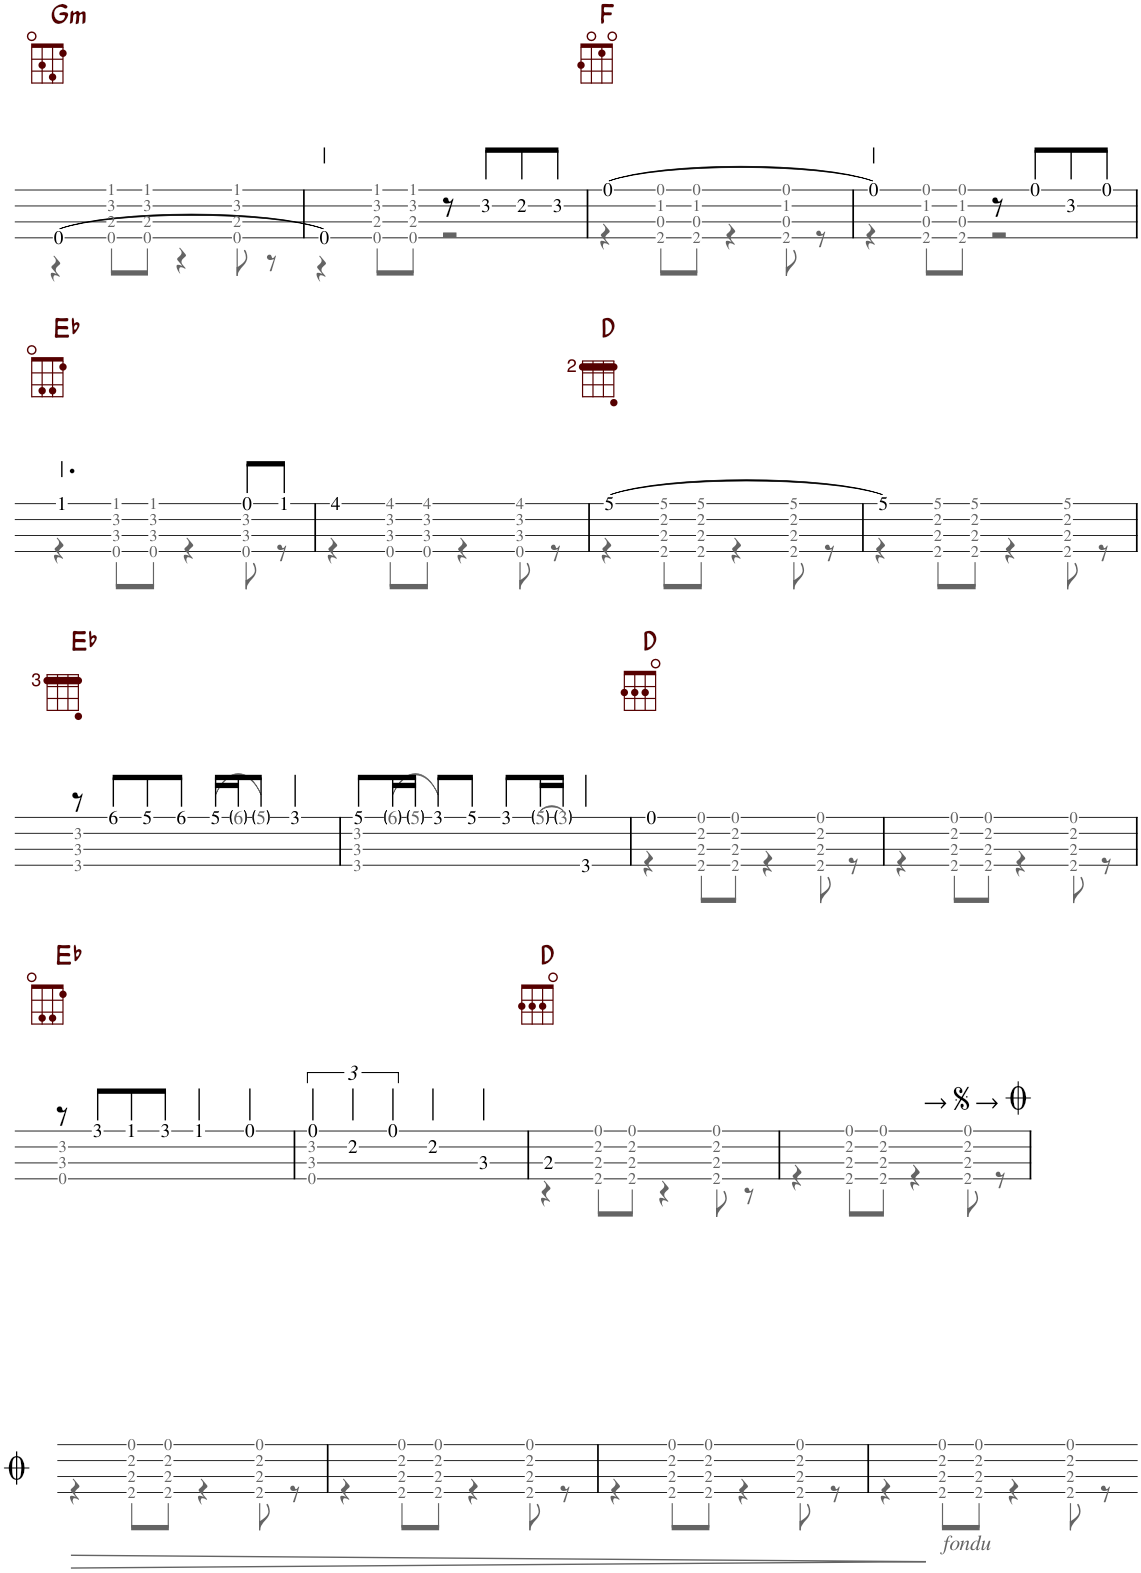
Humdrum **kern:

**kern	**dynam	**harte
*part1	*part1	*part1
*staff1	*staff1	*
*I"Ukulélé [Tablature]	*	*
!!LO:PB:g=z
*Trd-1c-2	*	*
*k[b-e-]	*	*
*M4/4	*	*
=20	=20	=20
*^	*	*
!	!	!	!LO:H:kt=m
[1g	4r	.	G:min
.	8g!i\ 8d!i\ 8g!i\ 8b-!i\L	.	.
.	8g!i\ 8d!i\ 8g!i\ 8b-!i\J	.	.
.	4r	.	.
.	8g!i\ 8d!i\ 8g!i\ 8b-!i\	.	.
.	8r	.	.
=21	=21	=21	=21
2g/]	4r	.	.
.	8g!i\ 8d!i\ 8g!i\ 8b-!i\L	.	.
.	8g!i\ 8d!i\ 8g!i\ 8b-!i\J	.	.
8r	2r	.	.
8g/L	.	.	.
8f#X/	.	.	.
8g/J	.	.	.
=22	=22	=22	=22
[1a	4r	.	F:maj
.	8a!i\ 8c!i\ 8f!i\ 8a!i\L	.	.
.	8a!i\ 8c!i\ 8f!i\ 8a!i\J	.	.
.	4r	.	.
.	8a!i\ 8c!i\ 8f!i\ 8a!i\	.	.
.	8r	.	.
=23	=23	=23	=23
2a/]	4r	.	.
.	8a!i\ 8c!i\ 8f!i\ 8a!i\L	.	.
.	8a!i\ 8c!i\ 8f!i\ 8a!i\J	.	.
8r	2r	.	.
8a/L	.	.	.
8g/	.	.	.
8a/J	.	.	.
!!LO:LB:g=z	!!
=24	=24	=24	=24
2.b-/	4r	.	Eb:maj
.	8g!i\ 8e-!i\ 8g!i\ 8b-!i\L	.	.
.	8g!i\ 8e-!i\ 8g!i\ 8b-!i\J	.	.
.	4r	.	.
8a/L	8g!i\ 8e-!i\ 8g!i\	.	.
8b-/J	8r	.	.
=25	=25	=25	=25
1cc#X	4r	.	.
.	8g!i\ 8e-!i\ 8g!i\ 8cc#!i\L	.	.
.	8g!i\ 8e-!i\ 8g!i\ 8cc#!i\J	.	.
.	4r	.	.
.	8g!i\ 8e-!i\ 8g!i\ 8cc#!i\	.	.
.	8r	.	.
=26	=26	=26	=26
[1dd	4r	.	D:maj
.	8a!i\ 8d!i\ 8f#!i\ 8dd!i\L	.	.
.	8a!i\ 8d!i\ 8f#!i\ 8dd!i\J	.	.
.	4r	.	.
.	8a!i\ 8d!i\ 8f#!i\ 8dd!i\	.	.
.	8r	.	.
=27	=27	=27	=27
1dd]	4r	.	.
.	8a!i\ 8d!i\ 8f#!i\ 8dd!i\L	.	.
.	8a!i\ 8d!i\ 8f#!i\ 8dd!i\J	.	.
.	4r	.	.
.	8a!i\ 8d!i\ 8f#!i\ 8dd!i\	.	.
.	8r	.	.
!!LO:LB:g=z	!!
=28	=28	=28	=28
8r	1b-!i 1e-!i 1g!i	.	Eb:maj
8ee-/L	.	.	.
8dd/	.	.	.
8ee-/J	.	.	.
(16dd/LL	.	.	.
16ee-i/J	.	.	.
8ddi/J)	.	.	.
4cc/	.	.	.
=29	=29	=29	=29
8dd/L	1b-!i 1e-!i 1g!i	.	.
(16ee-i/L	.	.	.
16ddi/JJ	.	.	.
8cc/L)	.	.	.
8dd/J	.	.	.
8cc/L	.	.	.
(16ddi/L	.	.	.
16cci/JJ)	.	.	.
4b-/	.	.	.
=30	=30	=30	=30
1a	4r	.	D:maj
.	8a!i\ 8d!i\ 8f#!i\ 8a!i\L	.	.
.	8a!i\ 8d!i\ 8f#!i\ 8a!i\J	.	.
.	4r	.	.
.	8a!i\ 8d!i\ 8f#!i\ 8a!i\	.	.
.	8r	.	.
=31	=31	=31	=31
1ryy	4r	.	.
.	8a!i\ 8d!i\ 8f#!i\ 8a!i\L	.	.
.	8a!i\ 8d!i\ 8f#!i\ 8a!i\J	.	.
.	4r	.	.
.	8a!i\ 8d!i\ 8f#!i\ 8a!i\	.	.
.	8r	.	.
!!LO:LB:g=z	!!
=32	=32	=32	=32
8r	1g!i 1e-!i 1g!i	.	Eb:maj
8cc/L	.	.	.
8b-/	.	.	.
8cc/J	.	.	.
4b-/	.	.	.
4a/	.	.	.
=33	=33	=33	=33
6a/	1g!i 1e-!i 1g!i	.	.
6f#X/	.	.	.
6a/	.	.	.
4f#/	.	.	.
4e-/	.	.	.
=34	=34	=34	=34
1d	4r	.	D:maj
.	8a!i\ 8d!i\ 8f#!i\ 8a!i\L	.	.
.	8a!i\ 8d!i\ 8f#!i\ 8a!i\J	.	.
.	4r	.	.
.	8a!i\ 8d!i\ 8f#!i\ 8a!i\	.	.
.	8r	.	.
=35	=35	=35	=35
1ryy	4r	.	.
.	8a!i\ 8d!i\ 8f#!i\ 8a!i\L	.	.
.	8a!i\ 8d!i\ 8f#!i\ 8a!i\J	.	.
.	4r	.	.
.	8a!i\ 8d!i\ 8f#!i\ 8a!i\	.	.
.	8r	.	.
!	!LO:TX:a:t=<font size="12"/> → <font size="14"/>	!	!
!	!LO:TX:a:t=→ <font size="14"/>	!	!
!!LO:LB:g=z	!!
=36	=36	=36	=36
!	!	!LO:HP:b	!
1ryy	4r	>	.
.	8a!i\ 8d!i\ 8f#!i\ 8a!i\L	.	.
.	8a!i\ 8d!i\ 8f#!i\ 8a!i\J	.	.
.	4r	.	.
.	8a!i\ 8d!i\ 8f#!i\ 8a!i\	.	.
.	8r	.	.
=37	=37	=37	=37
1ryy	4r	.	.
.	8a!i\ 8d!i\ 8f#!i\ 8a!i\L	.	.
.	8a!i\ 8d!i\ 8f#!i\ 8a!i\J	.	.
.	4r	.	.
.	8a!i\ 8d!i\ 8f#!i\ 8a!i\	.	.
.	8r	.	.
=38	=38	=38	=38
1ryy	4r	.	.
.	8a!i\ 8d!i\ 8f#!i\ 8a!i\L	.	.
.	8a!i\ 8d!i\ 8f#!i\ 8a!i\J	.	.
.	4r	.	.
.	8a!i\ 8d!i\ 8f#!i\ 8a!i\	.	.
.	8r	.	.
=39	=39	=39	=39
!LO:TX:b:i:color=#646464:t=fondu	!	!	!
1ryy	4r	.	.
.	8a!i\ 8d!i\ 8f#!i\ 8a!i\L	]	.
.	8a!i\ 8d!i\ 8f#!i\ 8a!i\J	.	.
.	4r	.	.
.	8a!i\ 8d!i\ 8f#!i\ 8a!i\	.	.
.	8r	.	.
*v	*v	*	*
=-	=-	=-
*-	*-	*-
